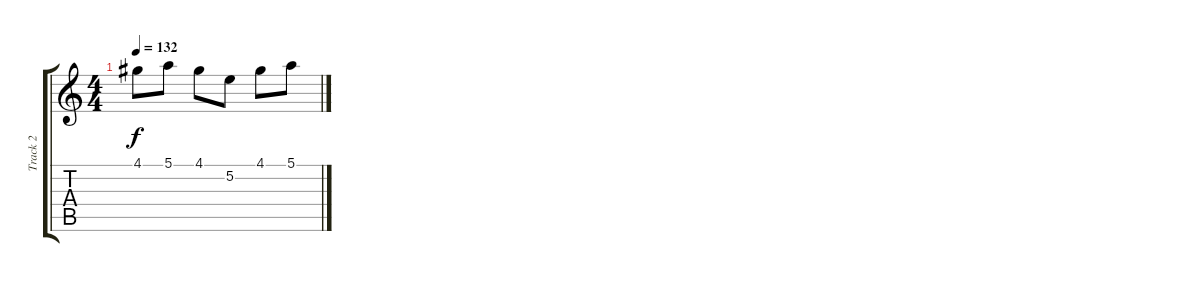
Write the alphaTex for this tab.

\track ("Track 2" "Track 2") {instrument overdrivenguitar}
\staff {score tabs}
\tuning (E4 B3 G3 D3 A2 D2) {hide}
\ts (4 4)
\tempo 132
\clef g2
\ks c
4.1.8{dy f} 5.1.8 4.1.8 5.2.8 4.1.8 5.1.8
